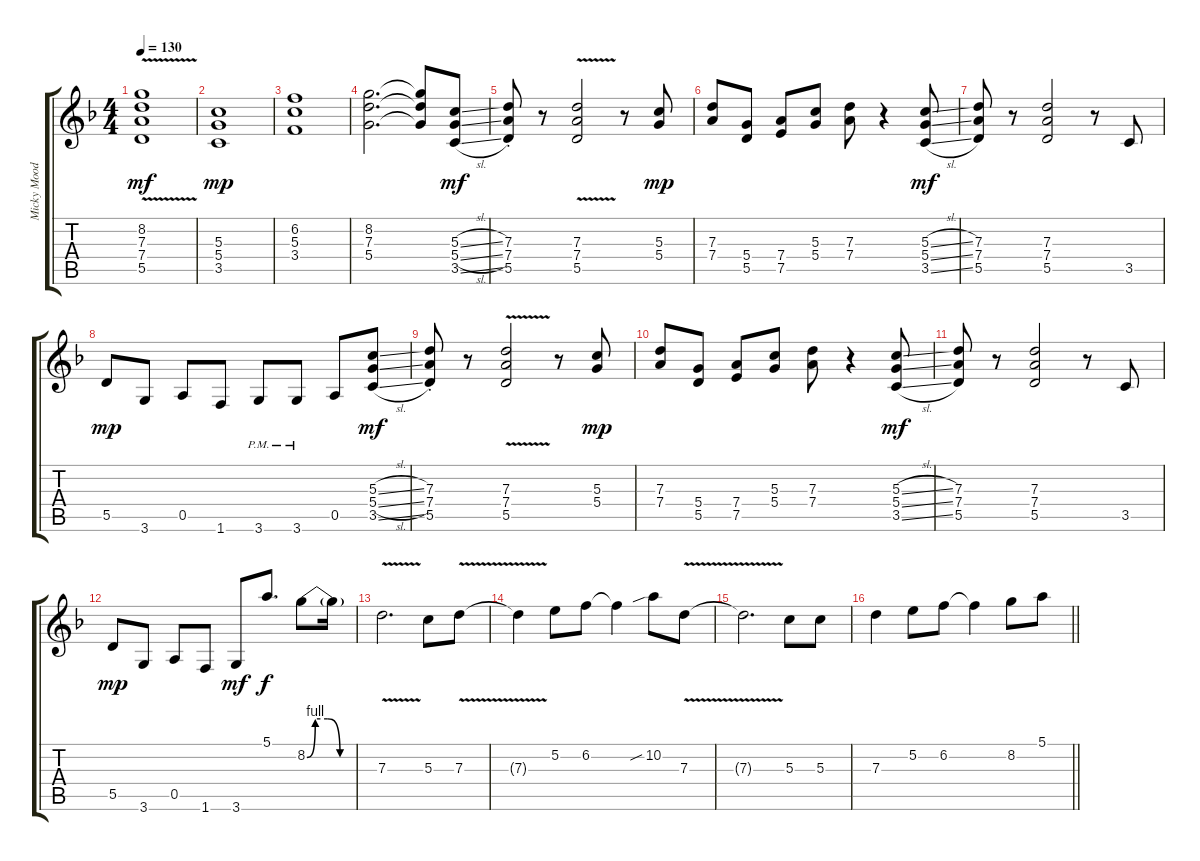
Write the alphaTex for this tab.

\track ("Micky Moody (Guitar)" "Micky Mood") {instrument overdrivenguitar}
\staff {score tabs}
\tuning (E4 B3 G3 D3 A2 E2) {hide}
\ts (4 4)
\tempo 130
\clef g2
\ks f
(8.2 7.3{v} 7.4 5.5).1{dy mf} |
(5.3 5.4 3.5).1{dy mp} |
(6.2 5.3 3.4).1 |
(8.2 7.3 5.4).2{d} (8.2{t} 7.3{t} 5.4{t}).8 (5.3{sl} 5.4{sl} 3.5{sl}).8{dy mf} |
(7.3{st} 7.4{st} 5.5).8 r.8 (7.3{v} 7.4{v} 5.5).2 r.8 (5.3 5.4).8{dy mp} |
(7.3 7.4).8 (5.4 5.5).8 (7.4 7.5).8 (5.3 5.4).8 (7.3 7.4).8 r.4 (5.3{sl} 5.4{ss} 3.5{sl}).8{dy mf} |
(7.3 7.4 5.5).8 r.8 (7.3 7.4 5.5).2 r.8 3.5.8 |
5.5.8{dy mp} 3.6.8 0.5.8 1.6.8 3.6{pm}.8 3.6{pm}.8 0.5.8 (5.3{sl} 5.4{sl} 3.5{sl}).8{dy mf} |
(7.3{st} 7.4{st} 5.5).8 r.8 (7.3{v} 7.4{v} 5.5).2 r.8 (5.3 5.4).8{dy mp} |
(7.3 7.4).8 (5.4 5.5).8 (7.4 7.5).8 (5.3 5.4).8 (7.3 7.4).8 r.4 (5.3{sl} 5.4{ss} 3.5{sl}).8{dy mf} |
(7.3 7.4 5.5).8 r.8 (7.3 7.4 5.5).2 r.8 3.5.8 |
5.5.8{dy mp} 3.6.8 0.5.8 1.6.8 3.6.8{dy mf} 5.1.8{d dy f} 8.2{be (custom 0 0 10 4 25 4 40 0 60 0)}.8 8.2{t}.16 |
7.3{v}.2{d} 5.3.8 7.3{v}.8 |
7.3{v t}.4 5.2.8 6.2.8 6.2{t}.4 10.2{sib}.8 7.3{v}.8 |
7.3{v t}.2{d} 5.3.8 5.3.8 |
\barLineRight lightlight
7.3.4 5.2.8 6.2.8 6.2{t}.4 8.2.8 5.1.8
